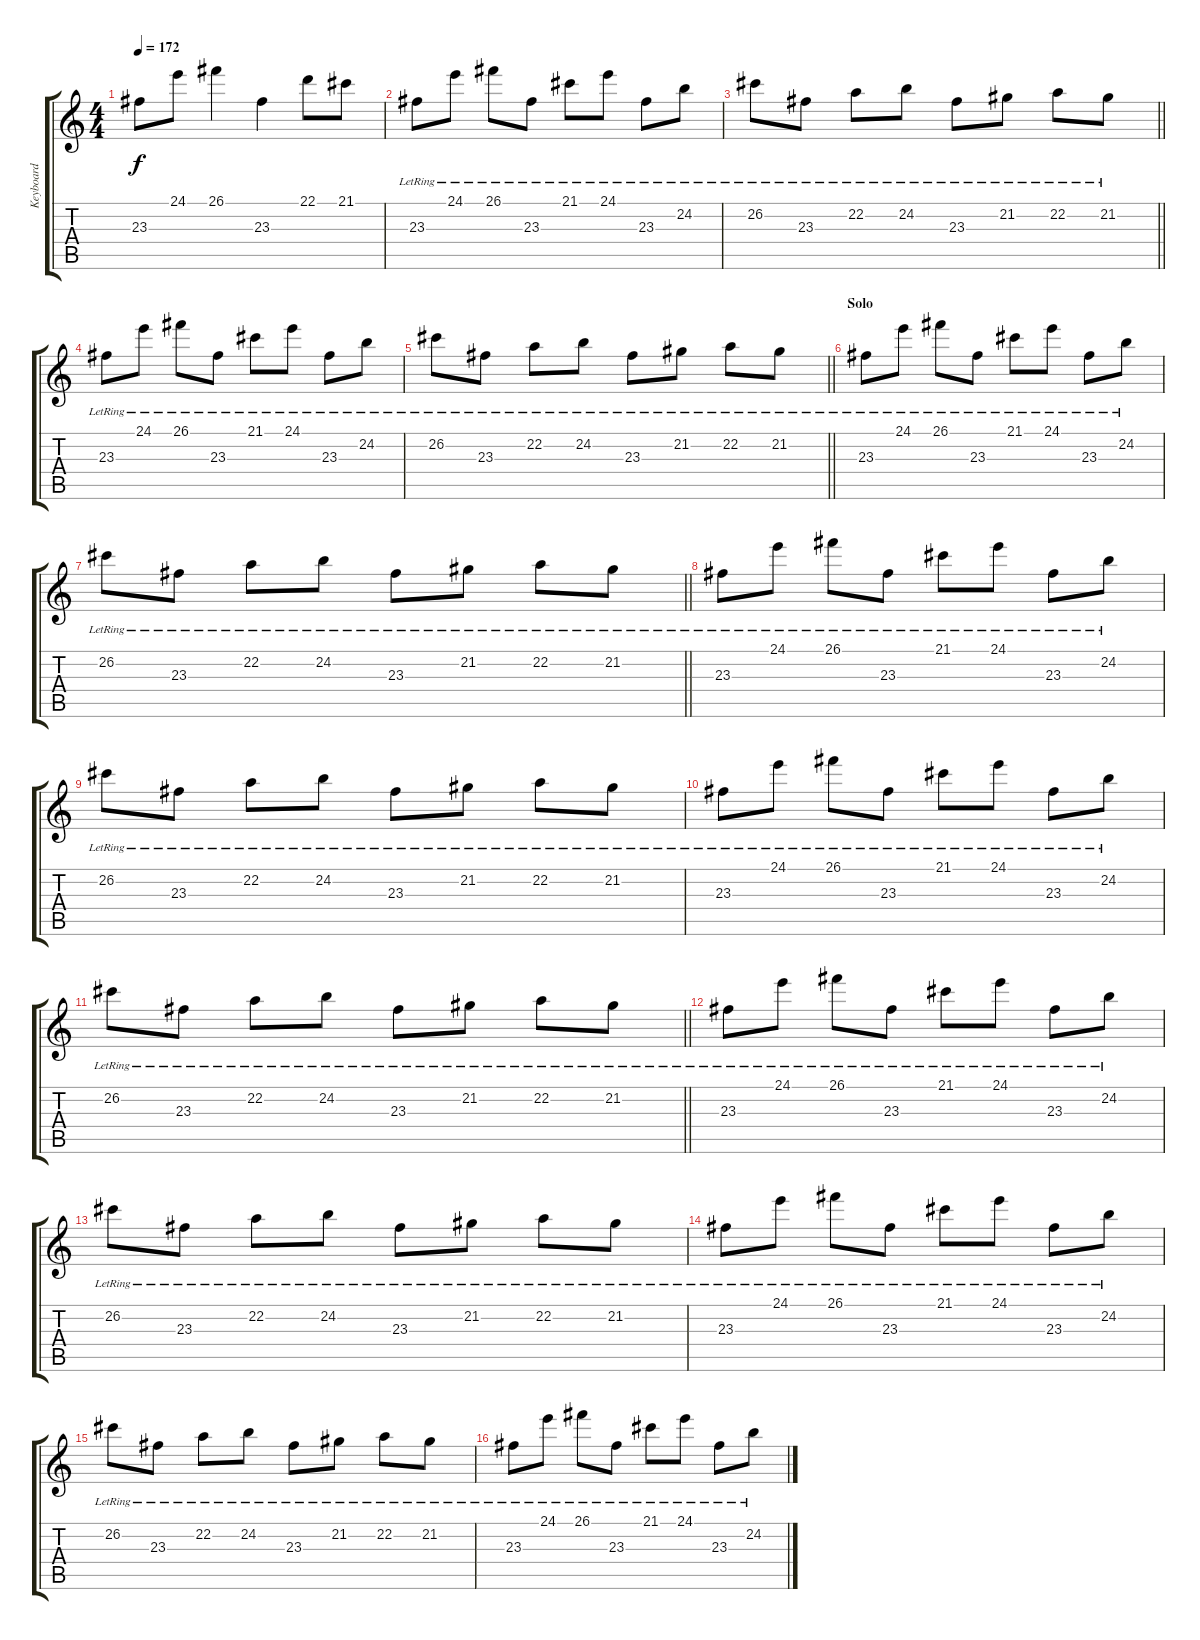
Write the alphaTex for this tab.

\track ("Keyboard" "Keyboard") {instrument honkytonkpiano}
\staff {score tabs}
\tuning (E4 B3 G3 D3 A2 E2) {hide}
\ts (4 4)
\tempo 172
\clef g2
\ks c
23.3.8{dy f} 24.1.8 26.1.4 23.3.4 22.1.8 21.1.8 |
23.3{lr}.8 24.1{lr}.8 26.1{lr}.8 23.3{lr}.8 21.1{lr}.8 24.1{lr}.8 23.3{lr}.8 24.2{lr}.8 |
\barLineRight lightlight
26.2{lr}.8 23.3{lr}.8 22.2{lr}.8 24.2{lr}.8 23.3{lr}.8 21.2{lr}.8 22.2{lr}.8 21.2{lr}.8 |
23.3{lr}.8 24.1{lr}.8 26.1{lr}.8 23.3{lr}.8 21.1{lr}.8 24.1{lr}.8 23.3{lr}.8 24.2{lr}.8 |
\barLineRight lightlight
26.2{lr}.8 23.3{lr}.8 22.2{lr}.8 24.2{lr}.8 23.3{lr}.8 21.2{lr}.8 22.2{lr}.8 21.2{lr}.8 |
\section ("" "Solo")
23.3{lr}.8 24.1{lr}.8 26.1{lr}.8 23.3{lr}.8 21.1{lr}.8 24.1{lr}.8 23.3{lr}.8 24.2{lr}.8 |
\barLineRight lightlight
26.2{lr}.8 23.3{lr}.8 22.2{lr}.8 24.2{lr}.8 23.3{lr}.8 21.2{lr}.8 22.2{lr}.8 21.2{lr}.8 |
23.3{lr}.8 24.1{lr}.8 26.1{lr}.8 23.3{lr}.8 21.1{lr}.8 24.1{lr}.8 23.3{lr}.8 24.2{lr}.8 |
26.2{lr}.8 23.3{lr}.8 22.2{lr}.8 24.2{lr}.8 23.3{lr}.8 21.2{lr}.8 22.2{lr}.8 21.2{lr}.8 |
23.3{lr}.8 24.1{lr}.8 26.1{lr}.8 23.3{lr}.8 21.1{lr}.8 24.1{lr}.8 23.3{lr}.8 24.2{lr}.8 |
\barLineRight lightlight
26.2{lr}.8 23.3{lr}.8 22.2{lr}.8 24.2{lr}.8 23.3{lr}.8 21.2{lr}.8 22.2{lr}.8 21.2{lr}.8 |
23.3{lr}.8 24.1{lr}.8 26.1{lr}.8 23.3{lr}.8 21.1{lr}.8 24.1{lr}.8 23.3{lr}.8 24.2{lr}.8 |
26.2{lr}.8 23.3{lr}.8 22.2{lr}.8 24.2{lr}.8 23.3{lr}.8 21.2{lr}.8 22.2{lr}.8 21.2{lr}.8 |
23.3{lr}.8 24.1{lr}.8 26.1{lr}.8 23.3{lr}.8 21.1{lr}.8 24.1{lr}.8 23.3{lr}.8 24.2{lr}.8 |
26.2{lr}.8 23.3{lr}.8 22.2{lr}.8 24.2{lr}.8 23.3{lr}.8 21.2{lr}.8 22.2{lr}.8 21.2{lr}.8 |
23.3{lr}.8 24.1{lr}.8 26.1{lr}.8 23.3{lr}.8 21.1{lr}.8 24.1{lr}.8 23.3{lr}.8 24.2{lr}.8
